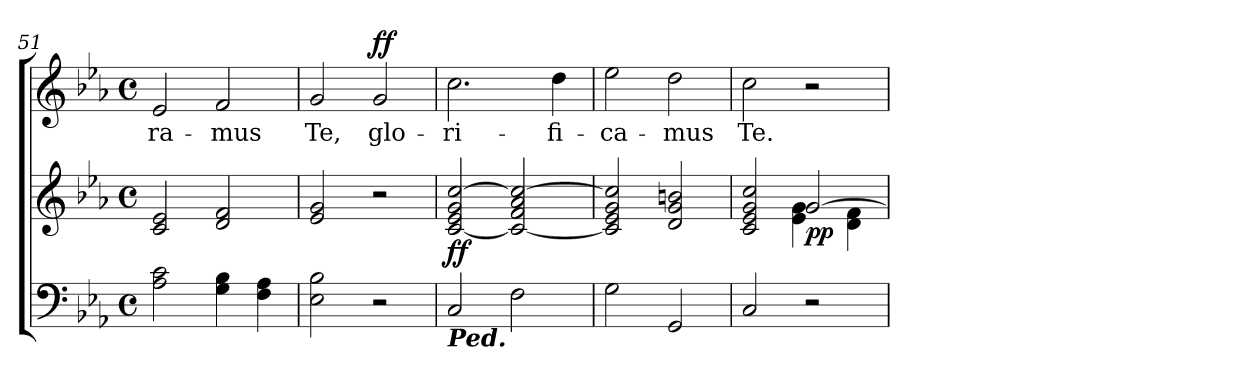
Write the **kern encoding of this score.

**kern	**kern	**dynam	**kern	**text	**dynam
*part2	*part2	*part2	*part1	*part1	*part1
*staff3	*staff2	*staff2/3	*staff1	*staff1	*staff1
*clefF4	*clefG2	*	*clefG2	*	*
*	*	*	*ITrd7c12	*	*
*k[b-e-a-]	*k[b-e-a-]	*	*k[b-e-a-]	*	*
*E-:	*E-:	*	*E-:	*	*
*M4/4	*M4/4	*	*M4/4	*	*
*met(c)	*met(c)	*	*met(c)	*	*
=51	=51	=51	=51	=51	=51
!	!	!	!	!LO:LY:b	!
2A-\ 2c\	2c/ 2e-/	.	2E-/	-ra-	.
!	!	!	!	!LO:LY:b	!
4G\ 4B-\	2d/ 2f/	.	2F/	-mus	.
4F\ 4A-\	.	.	.	.	.
=52	=52	=52	=52	=52	=52
!	!	!	!	!LO:LY:b	!
2E-\ 2B-\	2e-/ 2g/	.	2G/	Te,	.
!	!	!	!	!LO:LY:b	!LO:DY:a
2r	2r	.	2G/	glo-	ff
=53	=53	=53	=53	=53	=53
!LO:TX:b:Bi:t=Ped.	!	!	!	!	!
!	!	!LO:DY:b	!	!LO:LY:b	!
2C/	[2c/ 2e-/ 2g/ [2cc/	ff	2.c\	-ri-	.
2F\	2c/_ 2f/ 2a-/ 2cc/_	.	.	.	.
!	!	!	!	!LO:LY:b	!
.	.	.	4d\	-fi-	.
!!LO:PB:g=z
=54	=54	=54	=54	=54	=54
!	!	!	!	!LO:LY:b	!
2G\	2c/] 2e-/ 2g/ 2cc/]	.	2e-\	-ca-	.
!	!	!	!	!LO:LY:b	!
2GG/	2d/ 2g/ 2bn/	.	2d\	-mus	.
=55	=55	=55	=55	=55	=55
*	*^	*	*	*	*
!	!	!	!	!	!LO:LY:b	!
2C/	2c/ 2e-/ 2g/ 2cc/	2ryy	.	2c\	Te.	.
!	!	!	!LO:DY:b	!	!	!
2r	[>2g/	4e-\ 4g\	pp	2r	.	.
.	.	4d\ 4f\	.	.	.	.
*	*v	*v	*	*	*	*
=	=	=	=	=	=
*-	*-	*-	*-	*-	*-
